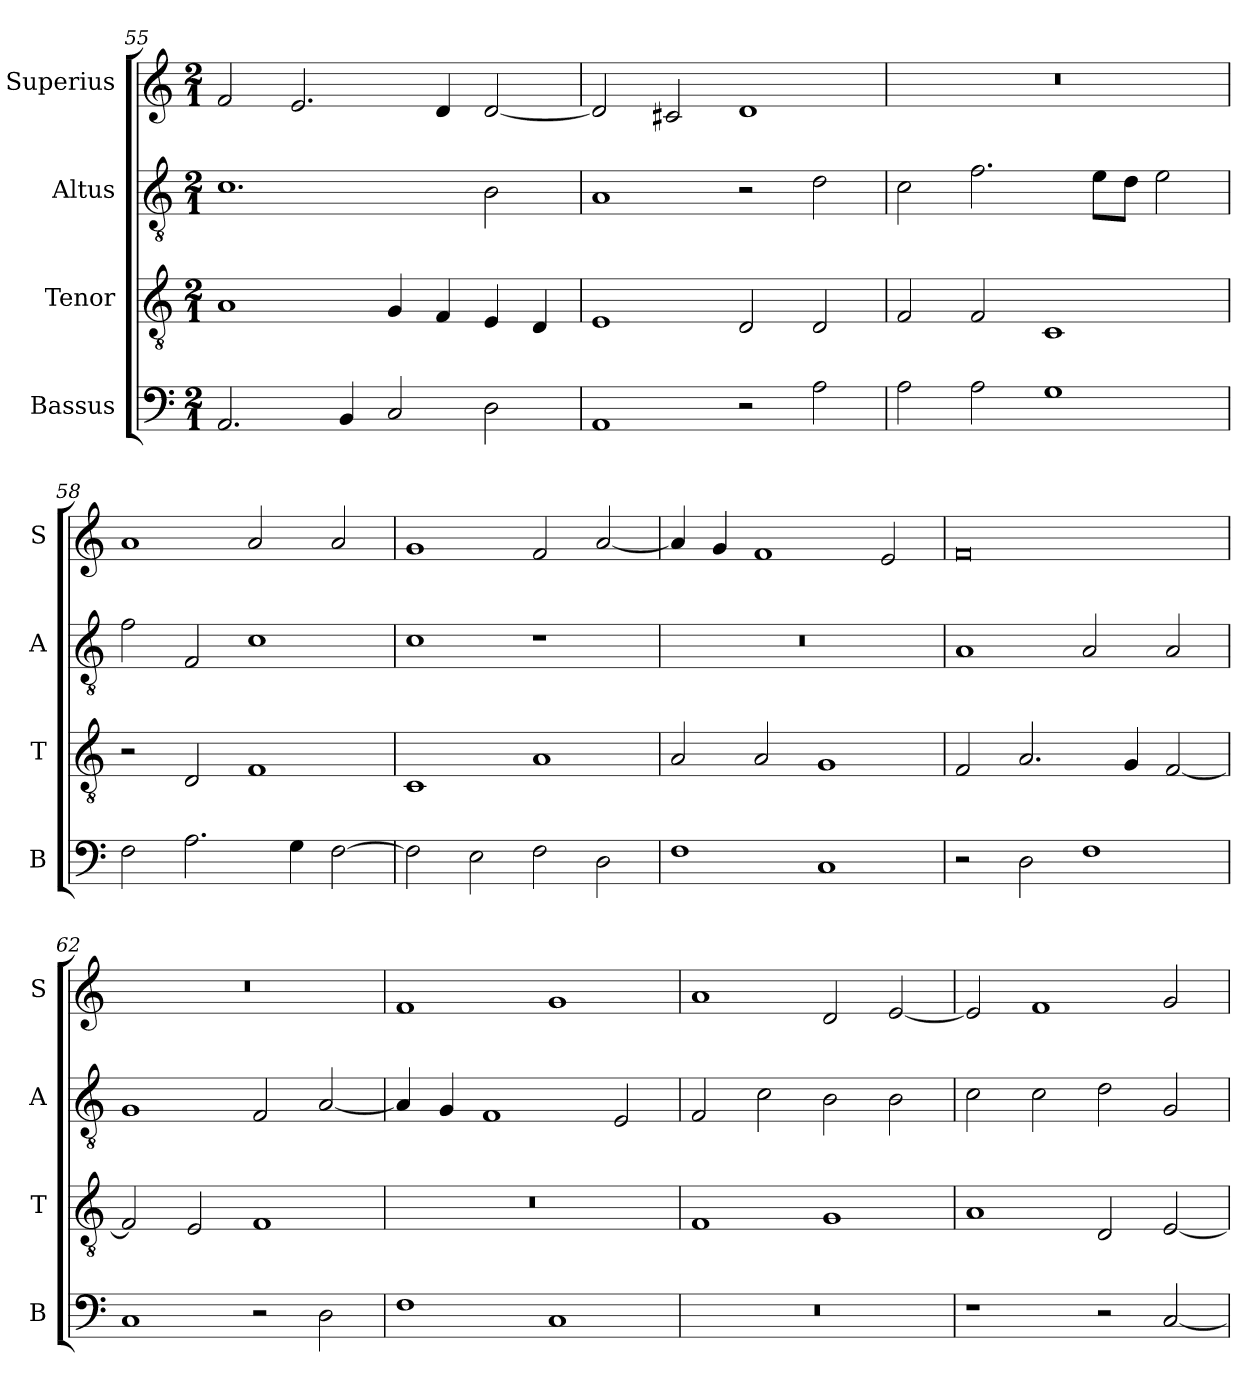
**kern	**kern	**kern	**kern
*part4	*part3	*part2	*part1
*staff4	*staff3	*staff2	*staff1
*I"Bassus	*I"Tenor	*I"Altus	*I"Superius
*I'B	*I'T	*I'A	*I'S
*clefF4	*clefGv2	*clefGv2	*clefG2
*k[]	*k[]	*k[]	*k[]
*C:	*C:	*C:	*C:
*M2/1	*M2/1	*M2/1	*M2/1
=55	=55	=55	=55
2.AA	1A	1.c	2f
.	.	.	2.e
4BB	.	.	.
2C	4G	.	.
.	4F	.	4d
2D	4E	2B	[2d
.	4D	.	.
=56	=56	=56	=56
1AA	1E	1A	2d]
.	.	.	2c#X
2r	2D	2r	1d
2A	2D	2d	.
=57	=57	=57	=57
2A	2F	2c	0r
2A	2F	2.f	.
1G	1C	.	.
.	.	8eL	.
.	.	8dJ	.
.	.	2e	.
=58	=58	=58	=58
2F	2r	2f	1a
2.A	2D	2F	.
.	1F	1c	2a
4G	.	.	.
[2F	.	.	2a
=59	=59	=59	=59
2F]	1C	1c	1g
2E	.	.	.
2F	1A	1r	2f
2D	.	.	[2a
=60	=60	=60	=60
1F	2A	0r	4a]
.	.	.	4g
.	2A	.	1f
1C	1G	.	.
.	.	.	2e
=61	=61	=61	=61
2r	2F	1A	0f
2D	2.A	.	.
1F	.	2A	.
.	4G	.	.
.	[2F	2A	.
=62	=62	=62	=62
1C	2F]	1G	0r
.	2E	.	.
2r	1F	2F	.
2D	.	[2A	.
=63	=63	=63	=63
1F	0r	4A]	1f
.	.	4G	.
.	.	1F	.
1C	.	.	1g
.	.	2E	.
=64	=64	=64	=64
0r	1F	2F	1a
.	.	2c	.
.	1G	2B	2d
.	.	2B	[2e
=65	=65	=65	=65
1r	1A	2c	2e]
.	.	2c	1f
2r	2D	2d	.
[2C	[2E	2G	2g
=	=	=	=
*-	*-	*-	*-
